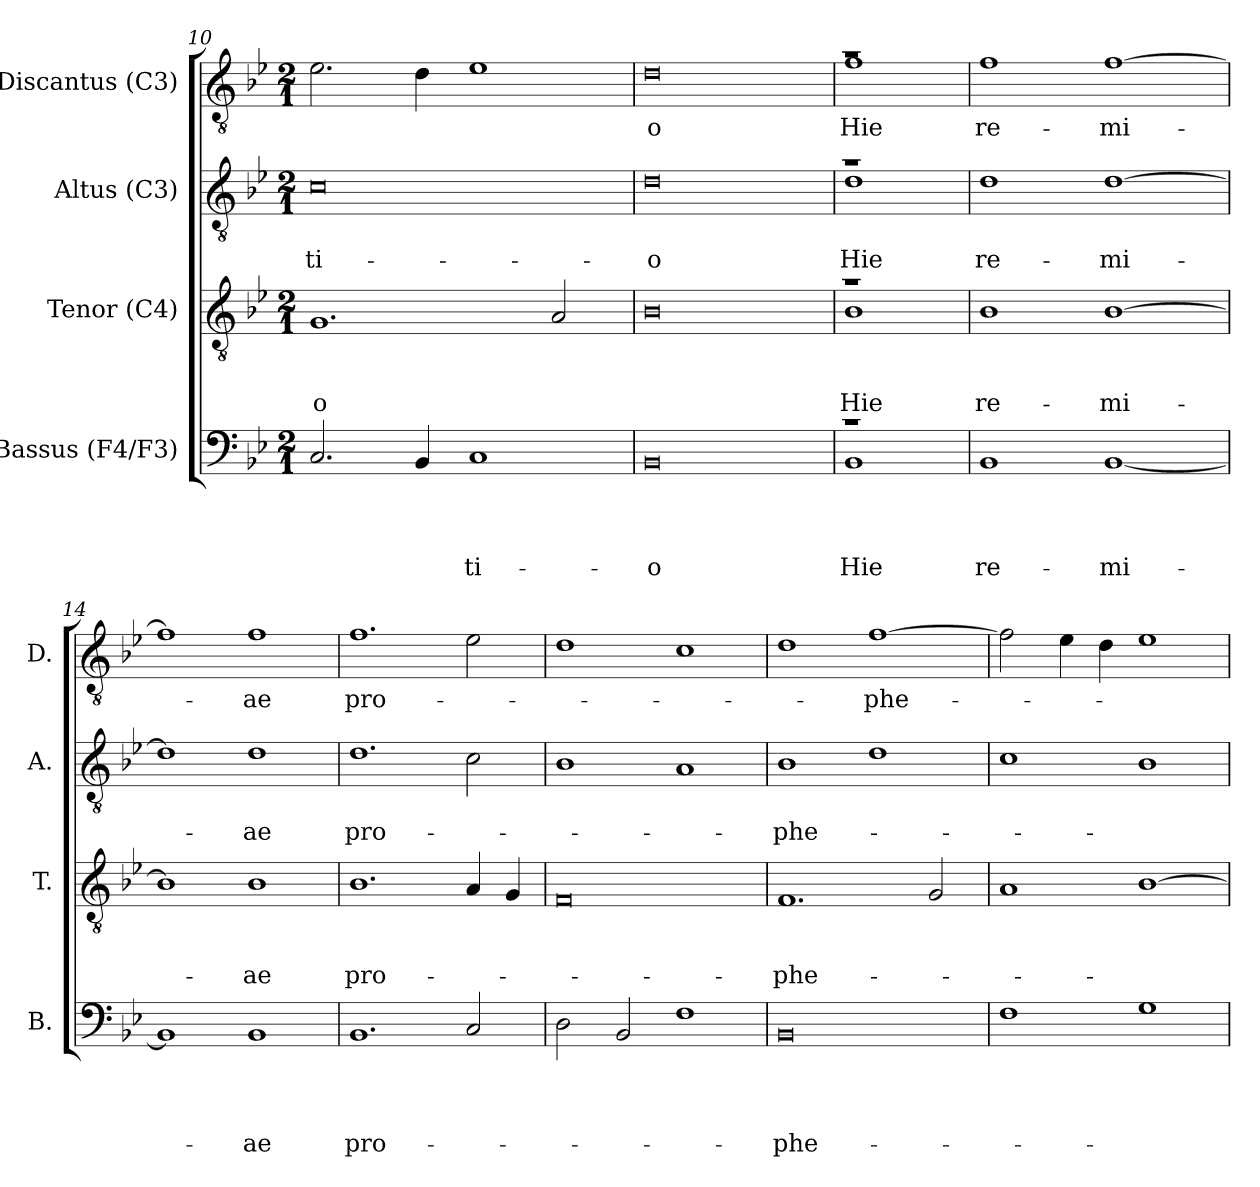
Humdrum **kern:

**kern	**text	**text	**text	**text	**kern	**text	**text	**text	**kern	**text	**text	**kern	**text
*part4	*part4	*part4	*part4	*part4	*part3	*part3	*part3	*part3	*part2	*part2	*part2	*part1	*part1
*staff4	*staff4	*staff4	*staff4	*staff4	*staff3	*staff3	*staff3	*staff3	*staff2	*staff2	*staff2	*staff1	*staff1
*I"Bassus (F4/F3)	*	*	*	*	*I"Tenor (C4)	*	*	*	*I"Altus (C3)	*	*	*I"Discantus (C3)	*
*I'B.	*	*	*	*	*I'T.	*	*	*	*I'A.	*	*	*I'D.	*
*clefF4	*	*	*	*	*clefGv2	*	*	*	*clefGv2	*	*	*clefGv2	*
*k[b-e-]	*	*	*	*	*k[b-e-]	*	*	*	*k[b-e-]	*	*	*k[b-e-]	*
*B-:	*	*	*	*	*B-:	*	*	*	*B-:	*	*	*B-:	*
*M2/1	*	*	*	*	*M2/1	*	*	*	*M2/1	*	*	*M2/1	*
=10	=10	=10	=10	=10	=10	=10	=10	=10	=10	=10	=10	=10	=10
!	!	!	!	!	!	!	!	!LO:LY:b:rj	!	!	!LO:LY:b:rj	!	!
2.C/	.	.	.	.	1.G	.	.	-o	0c	.	-ti-	2.e-\	.
4BB-/	.	.	.	.	.	.	.	.	.	.	.	4d\	.
!	!	!	!	!LO:LY:b	!	!	!	!	!	!	!	!	!
1C	.	.	.	-ti-	.	.	.	.	.	.	.	1e-	.
.	.	.	.	.	2A/	.	.	.	.	.	.	.	.
=11	=11	=11	=11	=11	=11	=11	=11	=11	=11	=11	=11	=11	=11
!	!	!	!	!LO:LY:b:rj	!	!	!	!	!	!	!LO:LY:b:rj	!	!LO:LY:b:rj
0BB-	.	.	.	-o	0B-	.	.	.	0d	.	-o	0d	-o
=12	=12	=12	=12	=12	=12	=12	=12	=12	=12	=12	=12	=12	=12
*^	*	*	*	*	*	*	*	*	*	*	*	*	*
!	!	!	!	!	!LO:LY:b	!	!	!	!LO:LY:b	!	!	!LO:LY:b	!	!LO:LY:b
*	*	*	*	*	*	*^	*	*	*	*^	*	*	*^	*
1rc	1BB-	.	.	.	Hie-	1ra	1B-	.	.	Hie-	1ra	1d	.	Hie-	1ra	1f	Hie-
=13	=13	=13	=13	=13	=13	=13	=13	=13	=13	=13	=13	=13	=13	=13	=13	=13	=13
!	!	!	!	!	!LO:LY:b	!	!	!	!	!LO:LY:b	!	!	!	!LO:LY:b	!	!	!LO:LY:b
*v	*v	*	*	*	*	*	*	*	*	*	*v	*v	*	*	*v	*v	*
*	*	*	*	*	*v	*v	*	*	*	*	*	*	*	*
1BB-	.	.	.	-re-	1B-	.	.	-re-	1d	.	-re-	1f	-re-
!	!	!	!	!LO:LY:b	!	!	!	!LO:LY:b	!	!	!LO:LY:b	!	!LO:LY:b
[<1BB-	.	.	.	-mi-	[>1B-	.	.	-mi-	[>1d	.	-mi-	[>1f	-mi-
=14	=14	=14	=14	=14	=14	=14	=14	=14	=14	=14	=14	=14	=14
1BB-]	.	.	.	.	1B-]	.	.	.	1d]	.	.	1f]	.
!	!	!	!	!LO:LY:b	!	!	!	!LO:LY:b	!	!	!LO:LY:b	!	!LO:LY:b
1BB-	.	.	.	-ae	1B-	.	.	-ae	1d	.	-ae	1f	-ae
!!LO:LB:g=z
=15	=15	=15	=15	=15	=15	=15	=15	=15	=15	=15	=15	=15	=15
!	!	!	!	!LO:LY:b	!	!	!	!LO:LY:b	!	!	!LO:LY:b	!	!LO:LY:b
1.BB-	.	.	.	pro-	1.B-	.	.	pro-	1.d	.	pro-	1.f	pro-
2C/	.	.	.	.	4A/	.	.	.	2c\	.	.	2e-\	.
.	.	.	.	.	4G/	.	.	.	.	.	.	.	.
=16	=16	=16	=16	=16	=16	=16	=16	=16	=16	=16	=16	=16	=16
2D\	.	.	.	.	0F	.	.	.	1B-	.	.	1d	.
2BB-/	.	.	.	.	.	.	.	.	.	.	.	.	.
1F	.	.	.	.	.	.	.	.	1A	.	.	1c	.
=17	=17	=17	=17	=17	=17	=17	=17	=17	=17	=17	=17	=17	=17
!	!	!	!	!LO:LY:b	!	!	!	!LO:LY:b	!	!	!LO:LY:b	!	!
0BB-	.	.	.	-phe-	1.F	.	.	-phe-	1B-	.	-phe-	1d	.
!	!	!	!	!	!	!	!	!	!	!	!	!	!LO:LY:b
.	.	.	.	.	.	.	.	.	1d	.	.	[>1f	-phe-
.	.	.	.	.	2G/	.	.	.	.	.	.	.	.
=18	=18	=18	=18	=18	=18	=18	=18	=18	=18	=18	=18	=18	=18
1F	.	.	.	.	1A	.	.	.	1c	.	.	2f\]	.
.	.	.	.	.	.	.	.	.	.	.	.	4e-\	.
.	.	.	.	.	.	.	.	.	.	.	.	4d\	.
1G	.	.	.	.	[>1B-	.	.	.	1B-	.	.	1e-	.
=	=	=	=	=	=	=	=	=	=	=	=	=	=
*-	*-	*-	*-	*-	*-	*-	*-	*-	*-	*-	*-	*-	*-
